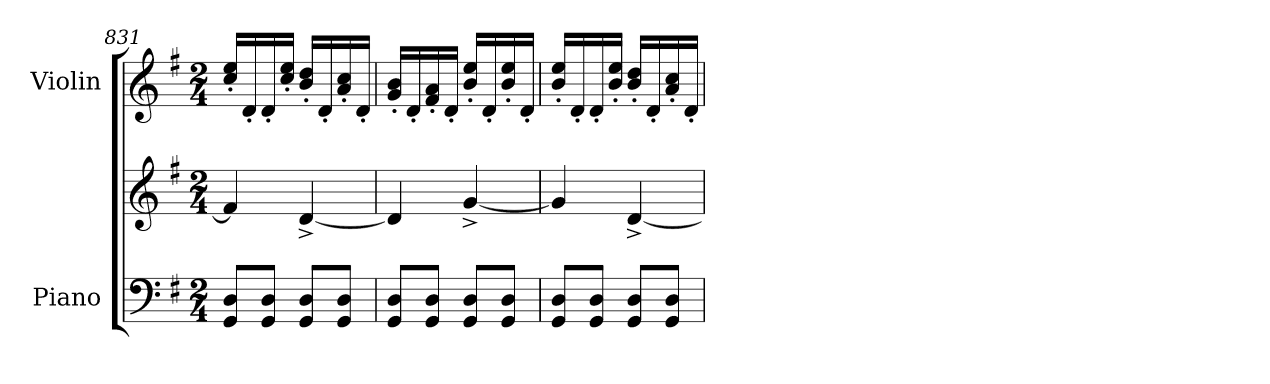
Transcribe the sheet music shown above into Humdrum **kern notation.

**kern	**kern	**kern
*part2	*part2	*part1
*staff3	*staff2	*staff1
*I"Piano	*	*I"Violin
*I'Pno.	*	*I'Vln.
*clefF4	*clefG2	*clefG2
*k[f#]	*k[f#]	*k[f#]
*M2/4	*M2/4	*M2/4
=831	=831	=831
8GG/ 8D/L	4f#/]	16cc/' 16ee/'LL
.	.	16d'/
8GG/ 8D/J	.	16d'/
.	.	16cc/' 16ee/'JJ
8GG/ 8D/L	[4d^/	16b/' 16dd/'LL
.	.	16d'/
8GG/ 8D/J	.	16a/' 16cc/'
.	.	16d'/JJ
!!LO:LB:g=z
=832	=832	=832
8GG/ 8D/L	4d/]	16g/' 16b/'LL
.	.	16d'/
8GG/ 8D/J	.	16f#/' 16a/'
.	.	16d'/JJ
8GG/ 8D/L	[4g^/	16b/' 16ee/'LL
.	.	16d'/
8GG/ 8D/J	.	16b/' 16ee/'
.	.	16d'/JJ
=833	=833	=833
8GG/ 8D/L	4g/]	16b/' 16ee/'LL
.	.	16d'/
8GG/ 8D/J	.	16d'/
.	.	16b/' 16ee/'JJ
8GG/ 8D/L	[4d^/	16b/' 16dd/'LL
.	.	16d'/
8GG/ 8D/J	.	16a/' 16cc/'
.	.	16d'/JJ
=	=	=
*-	*-	*-
